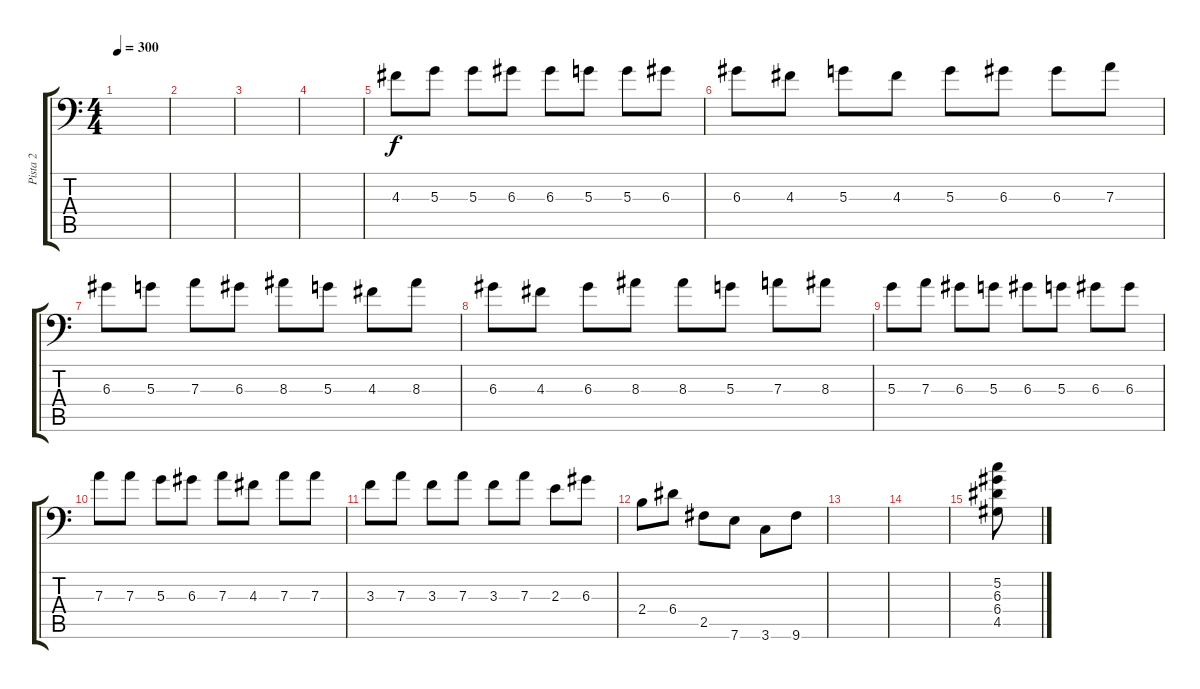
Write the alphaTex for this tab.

\track ("Pista 2" "Pista 2") {instrument overdrivenguitar}
\staff {score tabs}
\tuning (B3 G3 D3 A2 E2 A1) {hide}
\ts (4 4)
\tempo 300
\clef f4
\ks c
|
|
|
|
4.3.8 5.3.8 5.3.8 6.3.8 6.3.8 5.3.8 5.3.8 6.3.8 |
6.3.8 4.3.8 5.3.8 4.3.8 5.3.8 6.3.8 6.3.8 7.3.8 |
6.3.8 5.3.8 7.3.8 6.3.8 8.3.8 5.3.8 4.3.8 8.3.8 |
6.3.8 4.3.8 6.3.8 8.3.8 8.3.8 5.3.8 7.3.8 8.3.8 |
5.3.8 7.3.8 6.3.8 5.3.8 6.3.8 5.3.8 6.3.8 6.3.8 |
7.3.8 7.3.8 5.3.8 6.3.8 7.3.8 4.3.8 7.3.8 7.3.8 |
3.3.8 7.3.8 3.3.8 7.3.8 3.3.8 7.3.8 2.3.8 6.3.8 |
2.4.8 6.4.8 2.5.8 7.6.8 3.6.8 9.6.8 |
|
|
(5.2 6.3 6.4 4.5).8
